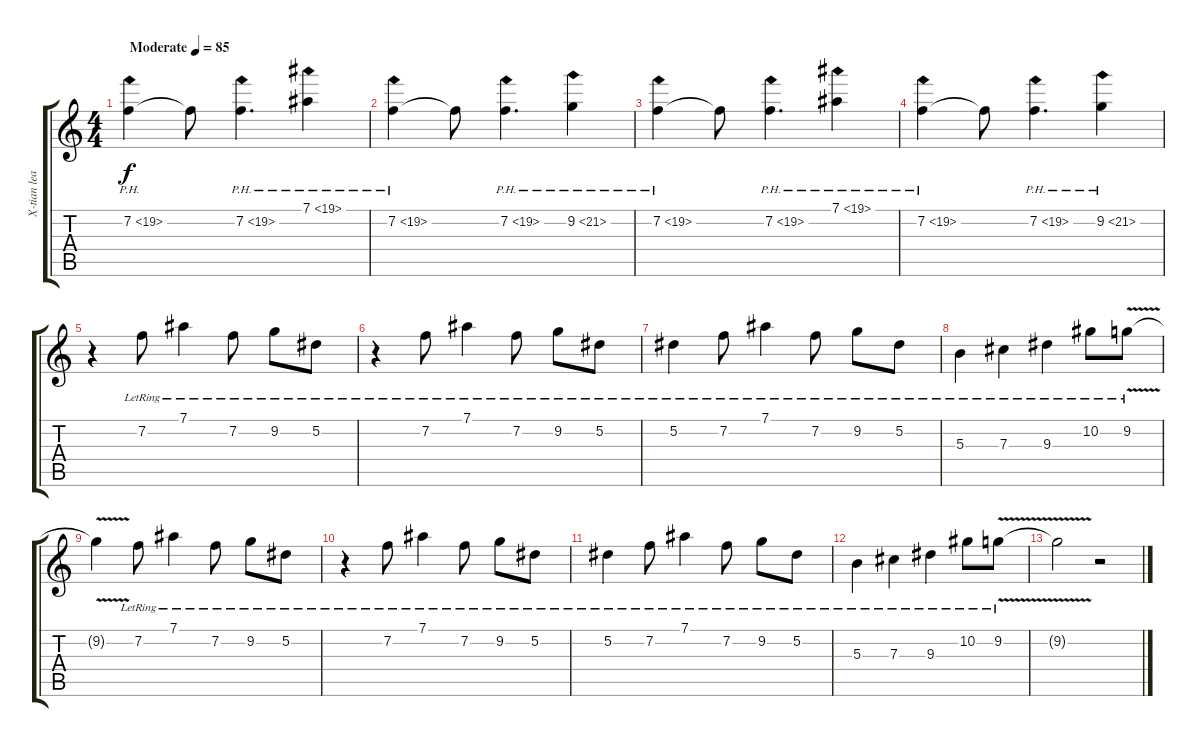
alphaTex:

\track ("X-tian lead" "X-tian lea") {instrument overdrivenguitar}
\staff {score tabs}
\tuning (Eb4 Bb3 Gb3 Db3 Ab2 Db2) {hide}
\ts (4 4)
\tempo (85 "Moderate")
\clef g2
\ks c
7.2{ph 12}.4{dy f volume 4 instrument overdrivenguitar} 7.2{t}.8 7.2{ph 12}.4{d} 7.1{ph 12}.4 |
7.2{ph 12}.4 7.2{t}.8 7.2{ph 12}.4{d} 9.2{ph 12}.4 |
7.2{ph 12}.4 7.2{t}.8 7.2{ph 12}.4{d} 7.1{ph 12}.4 |
7.2{ph 12}.4 7.2{t}.8 7.2{ph 12}.4{d} 9.2{ph 12}.4 |
r.4{volume 15 instrument electricguitarclean} 7.2{lr}.8 7.1{lr}.4 7.2{lr}.8 9.2{lr}.8 5.2{lr}.8 |
r.4 7.2{lr}.8 7.1{lr}.4 7.2{lr}.8 9.2{lr}.8 5.2{lr}.8 |
5.2{lr}.4 7.2{lr}.8 7.1{lr}.4 7.2{lr}.8 9.2{lr}.8 5.2{lr}.8 |
5.3{lr}.4 7.3{lr}.4 9.3{lr}.4 10.2{lr}.8 9.2{v lr}.8 |
9.2{t}.4 7.2{lr}.8 7.1{lr}.4 7.2{lr}.8 9.2{lr}.8 5.2{lr}.8 |
r.4 7.2{lr}.8 7.1{lr}.4 7.2{lr}.8 9.2{lr}.8 5.2{lr}.8 |
5.2{lr}.4 7.2{lr}.8 7.1{lr}.4 7.2{lr}.8 9.2{lr}.8 5.2{lr}.8 |
5.3{lr}.4 7.3{lr}.4 9.3{lr}.4 10.2{lr}.8 9.2{v lr}.8 |
9.2{t}.2 r.2
